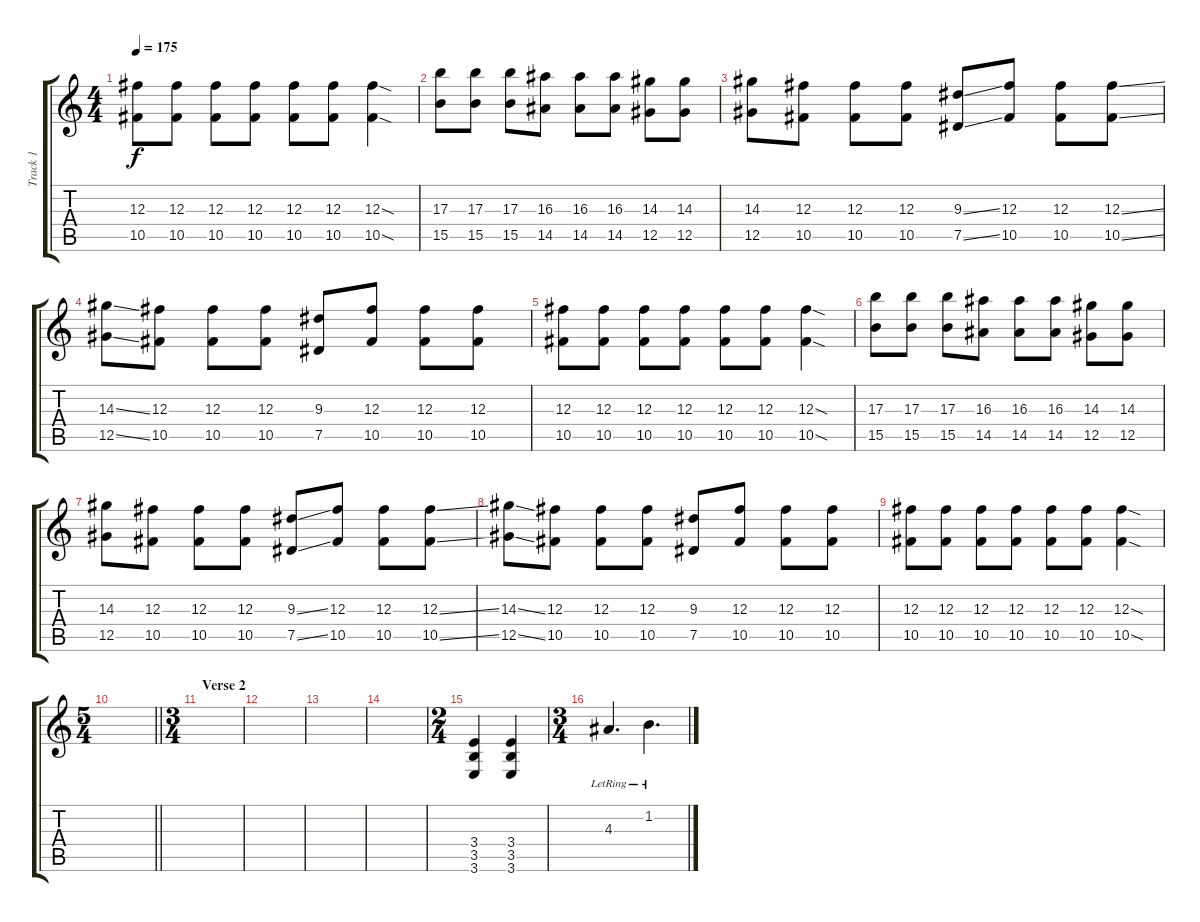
\track ("Track 1" "Track 1") {instrument overdrivenguitar}
\staff {score tabs}
\tuning (Eb4 Bb3 Gb3 Db3 Ab2 Db2) {hide}
\ts (4 4)
\tempo 175
\clef g2
\ks c
(12.3 10.5).8{dy f} (12.3 10.5).8 (12.3 10.5).8 (12.3 10.5).8 (12.3 10.5).8 (12.3 10.5).8 (12.3{sod} 10.5{sod}).4 |
(17.3 15.5).8 (17.3 15.5).8 (17.3 15.5).8 (16.3 14.5).8 (16.3 14.5).8 (16.3 14.5).8 (14.3 12.5).8 (14.3 12.5).8 |
(14.3 12.5).8 (12.3 10.5).8 (12.3 10.5).8 (12.3 10.5).8 (9.3{ss} 7.5{ss}).8 (12.3 10.5).8 (12.3 10.5).8 (12.3{ss} 10.5{ss}).8 |
(14.3{ss} 12.5{ss}).8 (12.3 10.5).8 (12.3 10.5).8 (12.3 10.5).8 (9.3 7.5).8 (12.3 10.5).8 (12.3 10.5).8 (12.3 10.5).8 |
(12.3 10.5).8 (12.3 10.5).8 (12.3 10.5).8 (12.3 10.5).8 (12.3 10.5).8 (12.3 10.5).8 (12.3{sod} 10.5{sod}).4 |
(17.3 15.5).8 (17.3 15.5).8 (17.3 15.5).8 (16.3 14.5).8 (16.3 14.5).8 (16.3 14.5).8 (14.3 12.5).8 (14.3 12.5).8 |
(14.3 12.5).8 (12.3 10.5).8 (12.3 10.5).8 (12.3 10.5).8 (9.3{ss} 7.5{ss}).8 (12.3 10.5).8 (12.3 10.5).8 (12.3{ss} 10.5{ss}).8 |
(14.3{ss} 12.5{ss}).8 (12.3 10.5).8 (12.3 10.5).8 (12.3 10.5).8 (9.3 7.5).8 (12.3 10.5).8 (12.3 10.5).8 (12.3 10.5).8 |
(12.3 10.5).8 (12.3 10.5).8 (12.3 10.5).8 (12.3 10.5).8 (12.3 10.5).8 (12.3 10.5).8 (12.3{sod} 10.5{sod}).4 |
\ts (5 4)
\barLineRight lightlight
|
\ts (3 4)
\section ("" "Verse 2")
|
|
|
|
\ts (2 4)
(3.4 3.5 3.6).4{volume 3 instrument overdrivenguitar} (3.4 3.5 3.6).4 |
\ts (3 4)
4.3{lr}.4{d volume 11 instrument overdrivenguitar} 1.2{lr}.4{d}
